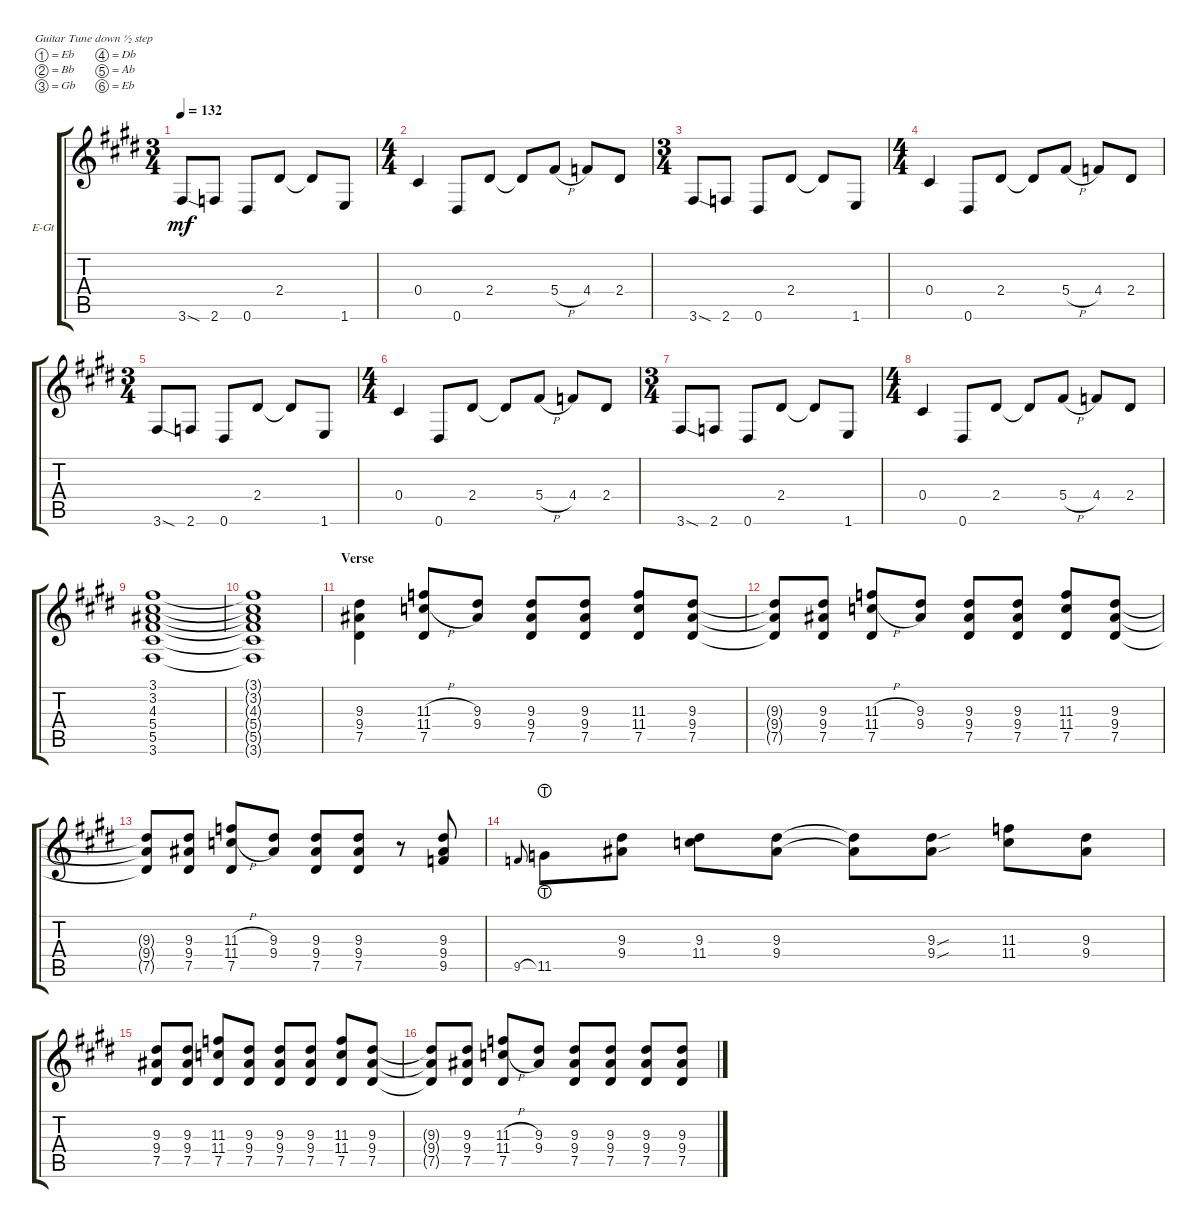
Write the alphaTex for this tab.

\defaultSystemsLayout 4
\bracketExtendMode groupsimilarinstruments
\firstSystemTrackNameOrientation horizontal
\otherSystemsTrackNameOrientation horizontal
\track ("PAUL STANLEY" "E-Gt") {solo instrument distortionguitar}
\staff {score tabs}
\tuning (Eb4 Bb3 Gb3 Db3 Ab2 Eb2)
\ts (3 4)
\tempo 132
\clef g2
\scale
0.333333
\ks e
3.6{sod}.8{dy mf instrument distortionguitar} 2.6.8 0.6.8 2.4.8 2.4{t}.8 1.6.8 |
\ts (4 4)
\scale
0.333333 0.4.4 0.6.8 2.4.8 2.4{t}.8 5.4{h}.8 4.4.8 2.4.8 |
\ts (3 4)
\scale
0.333333 3.6{sod}.8 2.6.8 0.6.8 2.4.8 2.4{t}.8 1.6.8 |
\ts (4 4)
\scale
0.333333 0.4.4 0.6.8 2.4.8 2.4{t}.8 5.4{h}.8 4.4.8 2.4.8 |
\ts (3 4)
\scale
0.333333 3.6{sod}.8 2.6.8 0.6.8 2.4.8 2.4{t}.8 1.6.8 |
\ts (4 4)
\scale
0.333333 0.4.4 0.6.8 2.4.8 2.4{t}.8 5.4{h}.8 4.4.8 2.4.8 |
\ts (3 4)
3.6{sod}.8 2.6.8 0.6.8 2.4.8 2.4{t}.8 1.6.8 |
\ts (4 4)
0.4.4 0.6.8 2.4.8 2.4{t}.8 5.4{h}.8 4.4.8 2.4.8 |
(3.6 5.5 5.4 4.3 3.2 3.1).1 |
(3.6{t} 5.5{t} 5.4{t} 4.3{t} 3.2{t} 3.1{t}).1 |
\section ("" "Verse")
(7.5 9.4 9.3).4{beam invert} (11.3{h} 11.4{h} 7.5).8 (9.3 9.4).8 (7.5 9.4 9.3).8 (9.3 9.4 7.5).8 (7.5 11.4 11.3).8 (9.3 9.4 7.5).8 |
(9.3{t} 9.4{t} 7.5{t}).8 (7.5 9.4 9.3).8 (11.3{h} 11.4{h} 7.5).8 (9.3 9.4).8 (7.5 9.4 9.3).8 (9.3 9.4 7.5).8 (7.5 11.4 11.3).8 (9.3 9.4 7.5).8 |
(9.3{t} 9.4{t} 7.5{t}).8 (9.3 9.4 7.5).8 (11.3{h} 11.4{h} 7.5).8 (9.3 9.4).8 (7.5 9.4 9.3).8 (9.3 9.4 7.5).8 r.8 (9.5 9.4 9.3).8 |
9.5.8{gr onbeat} 11.5{lht}.8 (9.4 9.3).8 (9.3 11.4).8 (9.4 9.3).8 (9.4{t} 9.3{t}).8 (9.3{sou} 9.4{sou}).8 (11.3 11.4).8 (9.4 9.3).8 |
(7.5 9.4 9.3).8 (7.5 9.4 9.3).8 (7.5 11.4 11.3).8 (7.5 9.4 9.3).8 (7.5 9.4 9.3).8 (7.5 9.4 9.3).8 (7.5 11.4 11.3).8 (7.5 9.4 9.3).8 |
(7.5{t} 9.4{t} 9.3{t}).8 (7.5 9.4 9.3).8 (7.5 11.3{h} 11.4{h}).8 (9.4 9.3).8 (9.3 9.4 7.5).8 (7.5 9.4 9.3).8 (7.5 9.4 9.3).8 (7.5 9.4 9.3).8
